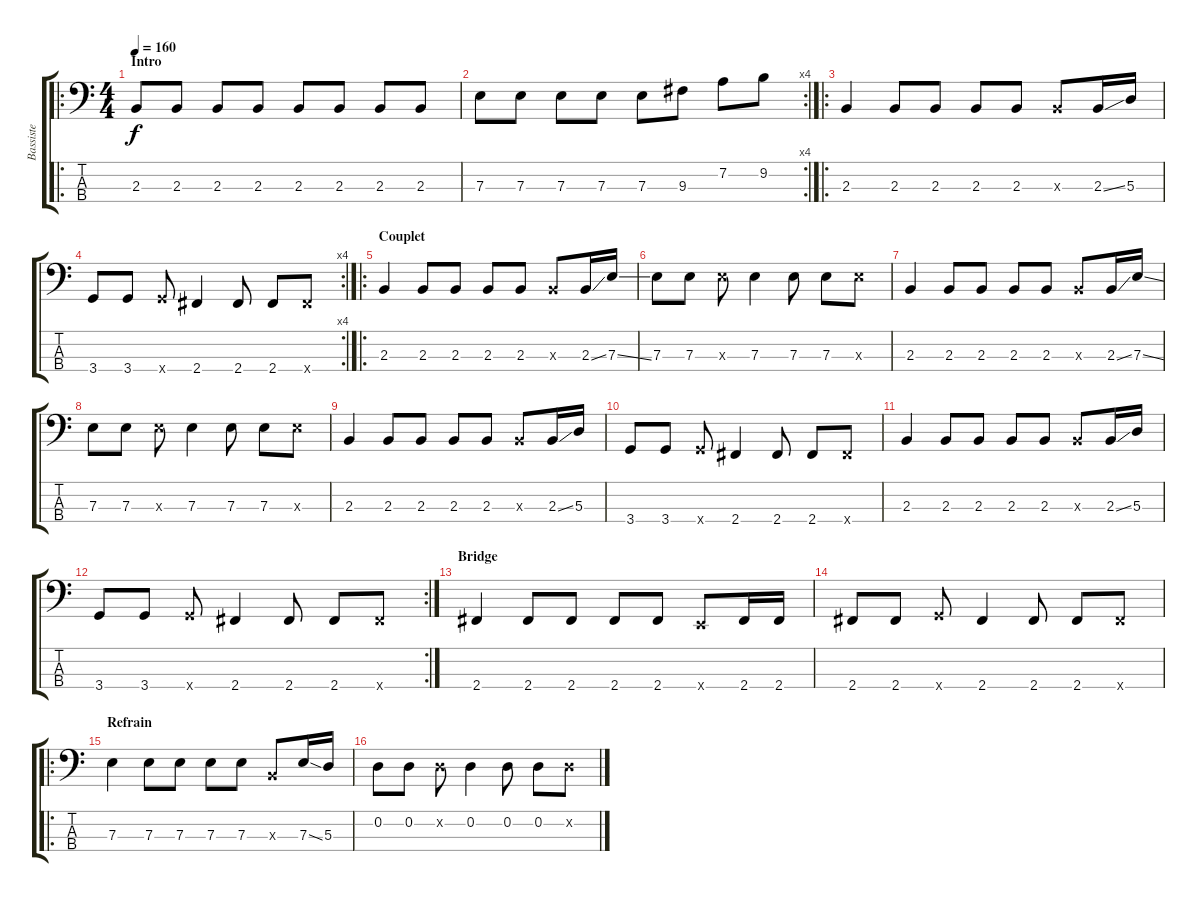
\track ("Bassiste" "Bassiste") {instrument acousticbass}
\staff {score tabs}
\tuning (G2 D2 A1 E1) {hide}
\ro
\ts (4 4)
\section ("" "Intro")
\tempo 160
\clef f4
\ks c
2.3.8{dy f instrument acousticbass} 2.3.8 2.3.8 2.3.8 2.3.8 2.3.8 2.3.8 2.3.8 |
\rc 4
7.3.8 7.3.8 7.3.8 7.3.8 7.3.8 9.3.8 7.2.8 9.2.8 |
\ro
2.3.4 2.3.8 2.3.8 2.3.8 2.3.8 2.3{x}.8 2.3{ss}.16 5.3.16 |
\rc 4
3.4.8 3.4.8 3.4{x}.8 2.4.4 2.4.8 2.4.8 2.4{x}.8 |
\ro
\section ("" "Couplet")
2.3.4 2.3.8 2.3.8 2.3.8 2.3.8 2.3{x}.8 2.3{ss}.16 7.3{ss}.16 |
7.3.8 7.3.8 7.3{x}.8 7.3.4 7.3.8 7.3.8 7.3{x}.8 |
2.3.4 2.3.8 2.3.8 2.3.8 2.3.8 2.3{x}.8 2.3{ss}.16 7.3{ss}.16 |
7.3.8 7.3.8 7.3{x}.8 7.3.4 7.3.8 7.3.8 7.3{x}.8 |
2.3.4 2.3.8 2.3.8 2.3.8 2.3.8 2.3{x}.8 2.3{ss}.16 5.3.16 |
3.4.8 3.4.8 3.4{x}.8 2.4.4 2.4.8 2.4.8 2.4{x}.8 |
2.3.4 2.3.8 2.3.8 2.3.8 2.3.8 2.3{x}.8 2.3{ss}.16 5.3.16 |
\rc 2
3.4.8 3.4.8 3.4{x}.8 2.4.4 2.4.8 2.4.8 2.4{x}.8 |
\section ("" "Bridge")
2.4.4 2.4.8 2.4.8 2.4.8 2.4.8 0.4{x}.8 2.4.16 2.4.16 |
2.4.8 2.4.8 3.4{x}.8 2.4.4 2.4.8 2.4.8 2.4{x}.8 |
\ro
\section ("" "Refrain")
7.3.4 7.3.8 7.3.8 7.3.8 7.3.8 2.3{x}.8 7.3{ss}.16 5.3.16 |
0.2.8 0.2.8 0.2{x}.8 0.2.4 0.2.8 0.2.8 0.2{x}.8
